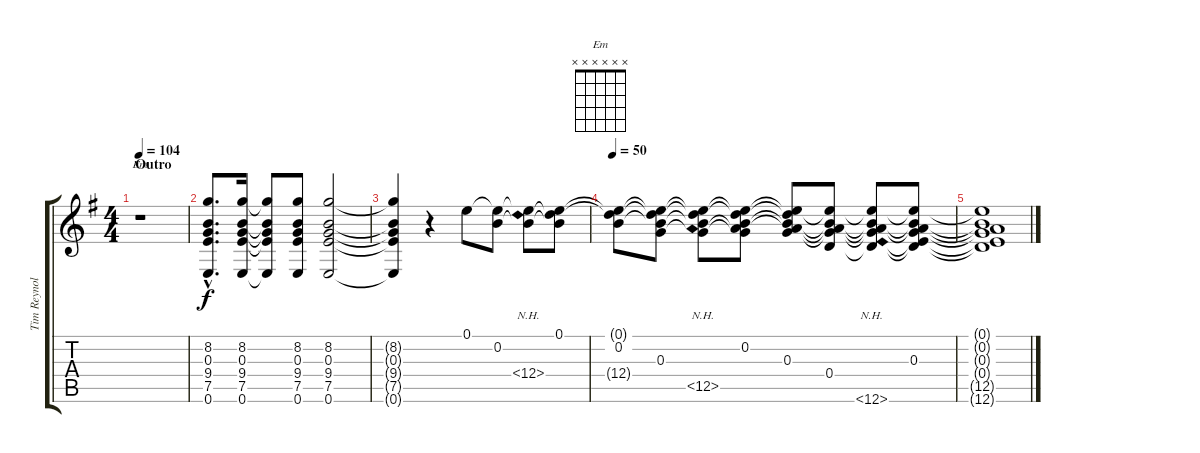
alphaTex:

\track ("Tim Reynolds" "Tim Reynol") {instrument acousticguitarsteel}
\staff {score tabs}
\tuning (E4 B3 G3 D3 A2 E2) {hide}
\chord ("Em" x x x x x x)
\ts (4 4)
\section ("" "Outro")
\tempo 104
\clef g2
\ks eminor
r.1{ch "Em" dy f} |
(8.2{hac} 0.3{hac} 9.4{hac} 7.5{hac} 0.6{hac}).8{d} (8.2 0.3 9.4 7.5 0.6).16 (8.2{t} 0.3{t} 9.4{t} 7.5{t} 0.6{t}).8 (8.2 0.3 9.4 7.5 0.6).8 (8.2 0.3 9.4 7.5 0.6).2 |
(8.2{t} 0.3{t} 9.4{t} 7.5{t} 0.6{t}).4 r.4 0.1.8 (0.1{t} 0.2).8 (0.1{t} 0.2{t} 12.4{nh}).8 (0.1 0.2{t} 12.4{t}).8 |
\tempo 50
(0.1{t} 0.2 12.4{t}).8 (0.1{t} 0.2{t} 0.3 12.4{t}).8 (0.1{t} 0.2{t} 0.3{t} 12.4{t} 12.5{nh}).8 (0.1{t} 0.2 0.3{t} 12.4{t} 12.5{t}).8 (0.1{t} 0.2{t} 0.3 12.4{t} 12.5{t}).8 (0.1{t} 0.2{t} 0.3{t} 0.4 12.5{t}).8 (0.1{t} 0.2{t} 0.3{t} 0.4{t} 12.5{t} 12.6{nh}).8 (0.1{t} 0.2{t} 0.3 0.4{t} 12.5{t} 12.6{t}).8 |
(0.1{t} 0.2{t} 0.3{t} 0.4{t} 12.5{t} 12.6{t}).1
